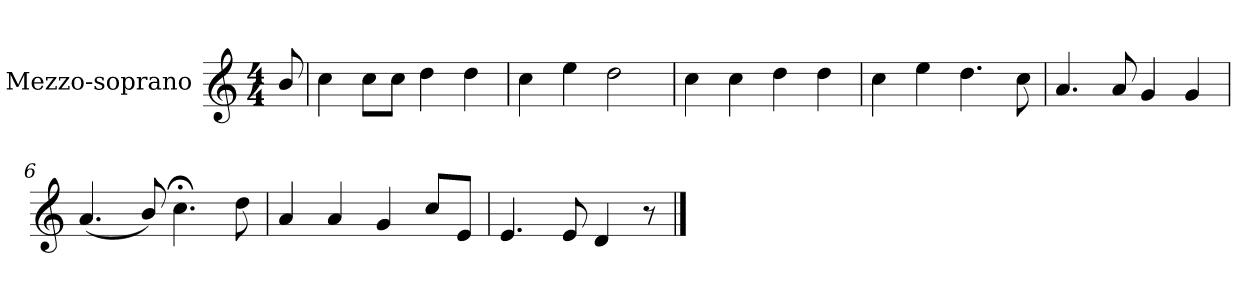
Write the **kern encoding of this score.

**kern
*part1
*staff1
*I"Mezzo-soprano
*I'Mzs.
*clefG2
*k[]
*M4/4
*MM80
=
8b/
=1
4cc\
8cc\L
8cc\J
4dd\
4dd\
=2
4cc\
4ee\
2dd\
=3
4cc\
4cc\
4dd\
4dd\
=4
4cc\
4ee\
4.dd\
8cc\
!!LO:LB:g=z
=5
4.a/
8a/
4g/
4g/
=6
(<4.a/
8b/)
4.cc;<\
8dd\
=7
4a/
4a/
4g/
8cc/L
8e/J
=8
4.e/
8e/
4d/
8r
==
*-
